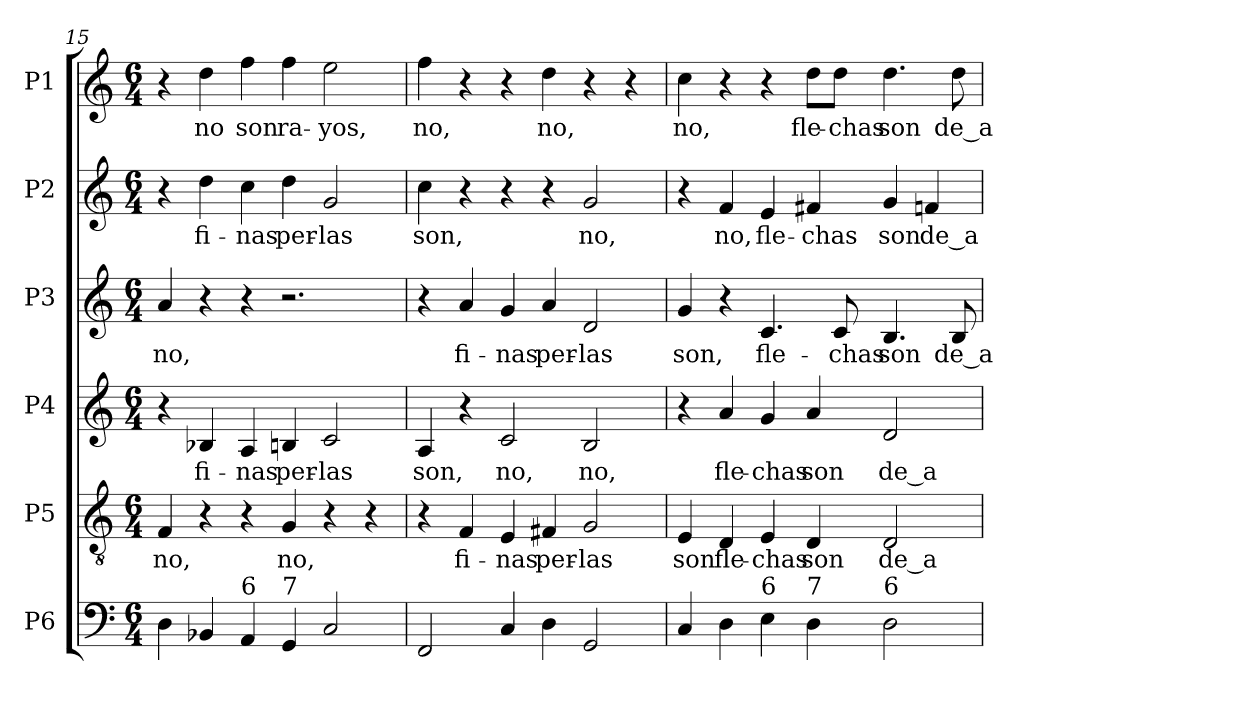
**kern	**kern	**text	**kern	**text	**kern	**text	**kern	**text	**kern	**text
*part6	*part5	*part5	*part4	*part4	*part3	*part3	*part2	*part2	*part1	*part1
*staff6	*staff5	*staff5	*staff4	*staff4	*staff3	*staff3	*staff2	*staff2	*staff1	*staff1
*I"P6	*I"P5	*	*I"P4	*	*I"P3	*	*I"P2	*	*I"P1	*
*clefF4	*clefGv2	*	*clefG2	*	*clefG2	*	*clefG2	*	*clefG2	*
*	*ITrd7c12	*	*	*	*	*	*	*	*	*
*k[]	*k[]	*	*k[]	*	*k[]	*	*k[]	*	*k[]	*
*C:	*C:	*	*C:	*	*C:	*	*C:	*	*C:	*
*M6/4	*M6/4	*	*M6/4	*	*M6/4	*	*M6/4	*	*M6/4	*
=15	=15	=15	=15	=15	=15	=15	=15	=15	=15	=15
!	!	!LO:LY:b:color=#000000	!	!	!	!	!	!	!	!
!	!	!	!	!	!	!LO:LY:b:color=#000000	!	!	!	!
4Di\	4FFi/	no,	4r	.	4ai/	no,	4r	.	4r	.
!	!	!	!	!LO:LY:b:color=#000000	!	!	!	!	!	!
!	!	!	!	!	!	!	!	!LO:LY:b:color=#000000	!	!
!	!	!	!	!	!	!	!	!	!	!LO:LY:b:color=#000000
4BB-Xi/	4r	.	4B-Xi/	fi-	4r	.	4ddi\	fi-	4ddi\	no
!	!	!	!	!LO:LY:b:color=#000000	!	!	!	!	!	!
!	!	!	!	!	!	!	!	!LO:LY:b:color=#000000	!	!
!LO:TX:a:t=6	!	!	!	!	!	!	!	!	!	!
!	!	!	!	!	!	!	!	!	!	!LO:LY:b:color=#000000
4AAi/	4r	.	4Ai/	-nas	4r	.	4cci\	-nas	4ffi\	son
!	!	!LO:LY:b:color=#000000	!	!	!	!	!	!	!	!
!	!	!	!	!LO:LY:b:color=#000000	!	!	!	!	!	!
!	!	!	!	!	!	!	!	!LO:LY:b:color=#000000	!	!
!LO:TX:a:t=7	!	!	!	!	!	!	!	!	!	!
!	!	!	!	!	!	!	!	!	!	!LO:LY:b:color=#000000
4GGi/	4GGi/	no,	4Bni/	per-	2.r	.	4ddi\	per-	4ffi\	ra-
!	!	!	!	!LO:LY:b:color=#000000	!	!	!	!	!	!
!	!	!	!	!	!	!	!	!LO:LY:b:color=#000000	!	!
!	!	!	!	!	!	!	!	!	!	!LO:LY:b:color=#000000
2Ci/	4r	.	2ci/	-las	.	.	2gi/	-las	2eei\	-yos,
.	4r	.	.	.	.	.	.	.	.	.
!!LO:LB:g=z
=16	=16	=16	=16	=16	=16	=16	=16	=16	=16	=16
!	!	!	!	!LO:LY:b:color=#000000	!	!	!	!	!	!
!	!	!	!	!	!	!	!	!LO:LY:b:color=#000000	!	!
!	!	!	!	!	!	!	!	!	!	!LO:LY:b:color=#000000
2FFi/	4r	.	4Ai/	son,	4r	.	4cci\	son,	4ffi\	no,
!	!	!LO:LY:b:color=#000000	!	!	!	!	!	!	!	!
!	!	!	!	!	!	!LO:LY:b:color=#000000	!	!	!	!
.	4FFi/	fi-	4r	.	4ai/	fi-	4r	.	4r	.
!	!	!LO:LY:b:color=#000000	!	!	!	!	!	!	!	!
!	!	!	!	!LO:LY:b:color=#000000	!	!	!	!	!	!
!	!	!	!	!	!	!LO:LY:b:color=#000000	!	!	!	!
4Ci/	4EEi/	-nas	2ci/	no,	4gi/	-nas	4r	.	4r	.
!	!	!LO:LY:b:color=#000000	!	!	!	!	!	!	!	!
!	!	!	!	!	!	!LO:LY:b:color=#000000	!	!	!	!
!	!	!	!	!	!	!	!	!	!	!LO:LY:b:color=#000000
4Di\	4FF#Xi/	per-	.	.	4ai/	per-	4r	.	4ddi\	no,
!	!	!LO:LY:b:color=#000000	!	!	!	!	!	!	!	!
!	!	!	!	!LO:LY:b:color=#000000	!	!	!	!	!	!
!	!	!	!	!	!	!LO:LY:b:color=#000000	!	!	!	!
!	!	!	!	!	!	!	!	!LO:LY:b:color=#000000	!	!
2GGi/	2GGi/	-las	2Bi/	no,	2di/	-las	2gi/	no,	4r	.
.	.	.	.	.	.	.	.	.	4r	.
=17	=17	=17	=17	=17	=17	=17	=17	=17	=17	=17
!	!	!LO:LY:b:color=#000000	!	!	!	!	!	!	!	!
!	!	!	!	!	!	!LO:LY:b:color=#000000	!	!	!	!
!	!	!	!	!	!	!	!	!	!	!LO:LY:b:color=#000000
4Ci/	4EEi/	son	4r	.	4gi/	son,	4r	.	4cci\	no,
!	!	!LO:LY:b:color=#000000	!	!	!	!	!	!	!	!
!	!	!	!	!LO:LY:b:color=#000000	!	!	!	!	!	!
!	!	!	!	!	!	!	!	!LO:LY:b:color=#000000	!	!
4Di\	4DDi/	fle-	4ai/	fle-	4r	.	4fi/	no,	4r	.
!	!	!LO:LY:b:color=#000000	!	!	!	!	!	!	!	!
!	!	!	!	!LO:LY:b:color=#000000	!	!	!	!	!	!
!	!	!	!	!	!	!LO:LY:b:color=#000000	!	!	!	!
!LO:TX:a:t=6	!	!	!	!	!	!	!	!	!	!
!	!	!	!	!	!	!	!	!LO:LY:b:color=#000000	!	!
4Ei\	4EEi/	-chas	4gi/	-chas	4.ci/	fle-	4ei/	fle-	4r	.
!	!	!LO:LY:b:color=#000000	!	!	!	!	!	!	!	!
!	!	!	!	!LO:LY:b:color=#000000	!	!	!	!	!	!
!	!	!	!	!	!	!	!	!LO:LY:b:color=#000000	!	!
!LO:TX:t=7	!	!	!	!	!	!	!	!	!	!
!	!	!	!	!	!	!	!	!	!	!LO:LY:b:color=#000000
4Di\	4DDi/	son	4ai/	son	.	.	4f#Xi/	-chas	8ddi\L	fle-
!	!	!	!	!	!	!LO:LY:b:color=#000000	!	!	!	!
!	!	!	!	!	!	!	!	!	!	!LO:LY:b:color=#000000
.	.	.	.	.	8ci/	-chas	.	.	8ddi\J	-chas
!	!	!LO:LY:b:color=#000000	!	!	!	!	!	!	!	!
!	!	!	!	!LO:LY:b:color=#000000	!	!	!	!	!	!
!	!	!	!	!	!	!LO:LY:b:color=#000000	!	!	!	!
!	!	!	!	!	!	!	!	!LO:LY:b:color=#000000	!	!
!LO:TX:a:t=6	!	!	!	!	!	!	!	!	!	!
!	!	!	!	!	!	!	!	!	!	!LO:LY:b:color=#000000
2Di\	2DDi/	de_a-	2di/	de_a-	4.Bi/	son	4gi/	son	4.ddi\	son
!	!	!	!	!	!	!	!	!LO:LY:b:color=#000000	!	!
.	.	.	.	.	.	.	4fni/	de_a-	.	.
!	!	!	!	!	!	!LO:LY:b:color=#000000	!	!	!	!
!	!	!	!	!	!	!	!	!	!	!LO:LY:b:color=#000000
.	.	.	.	.	8Bi/	de_a-	.	.	8ddi\	de_a-
=	=	=	=	=	=	=	=	=	=	=
*-	*-	*-	*-	*-	*-	*-	*-	*-	*-	*-
